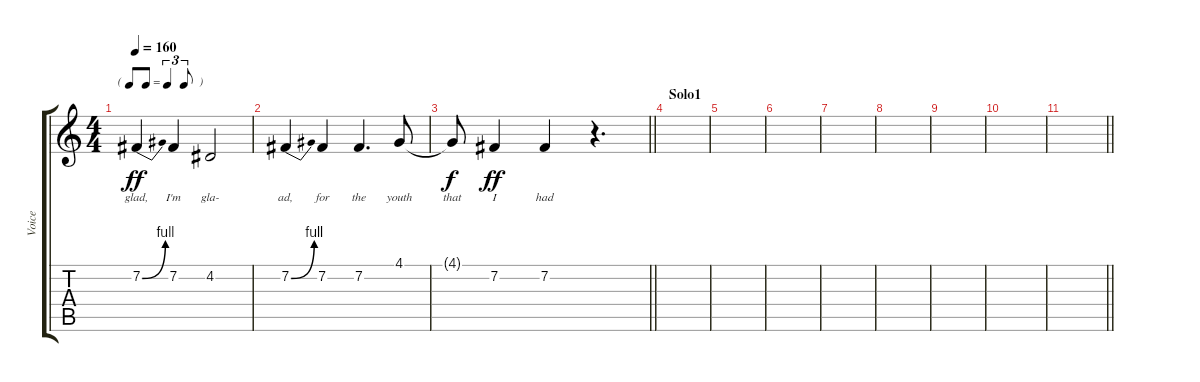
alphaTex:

\track ("Voice" "Voice") {instrument lead6voice}
\staff {score tabs}
\tuning (E4 B3 G3 D3 A2 E2) {hide}
\ts (4 4)
\tf triplet8th
\tempo 160
\clef g2
\ks c
7.2{be (bend 0 0 60 4)}.4{lyrics (0 "glad,") lyrics (1 "") lyrics (2 "") lyrics (3 "") lyrics (4 "") dy ff} 7.2.4{lyrics (0 "I'm") lyrics (1 "") lyrics (2 "") lyrics (3 "") lyrics (4 "")} 4.2.2{lyrics (0 "gla-") lyrics (1 "") lyrics (2 "") lyrics (3 "") lyrics (4 "")} |
7.2{be (bend 0 0 60 4)}.4{lyrics (0 "ad,") lyrics (1 "") lyrics (2 "") lyrics (3 "") lyrics (4 "")} 7.2.4{lyrics (0 "for") lyrics (1 "") lyrics (2 "") lyrics (3 "") lyrics (4 "")} 7.2.4{d lyrics (0 "the") lyrics (1 "") lyrics (2 "") lyrics (3 "") lyrics (4 "")} 4.1.8{lyrics (0 "youth") lyrics (1 "") lyrics (2 "") lyrics (3 "") lyrics (4 "")} |
\barLineRight lightlight
4.1{t}.8{lyrics (0 "that") lyrics (1 "") lyrics (2 "") lyrics (3 "") lyrics (4 "") dy f} 7.2.4{lyrics (0 "I") lyrics (1 "") lyrics (2 "") lyrics (3 "") lyrics (4 "") dy ff} 7.2.4{lyrics (0 "had") lyrics (1 "") lyrics (2 "") lyrics (3 "") lyrics (4 "")} r.4{d} |
\section ("" "Solo1")
|
|
|
|
|
|
|
\barLineRight lightlight
